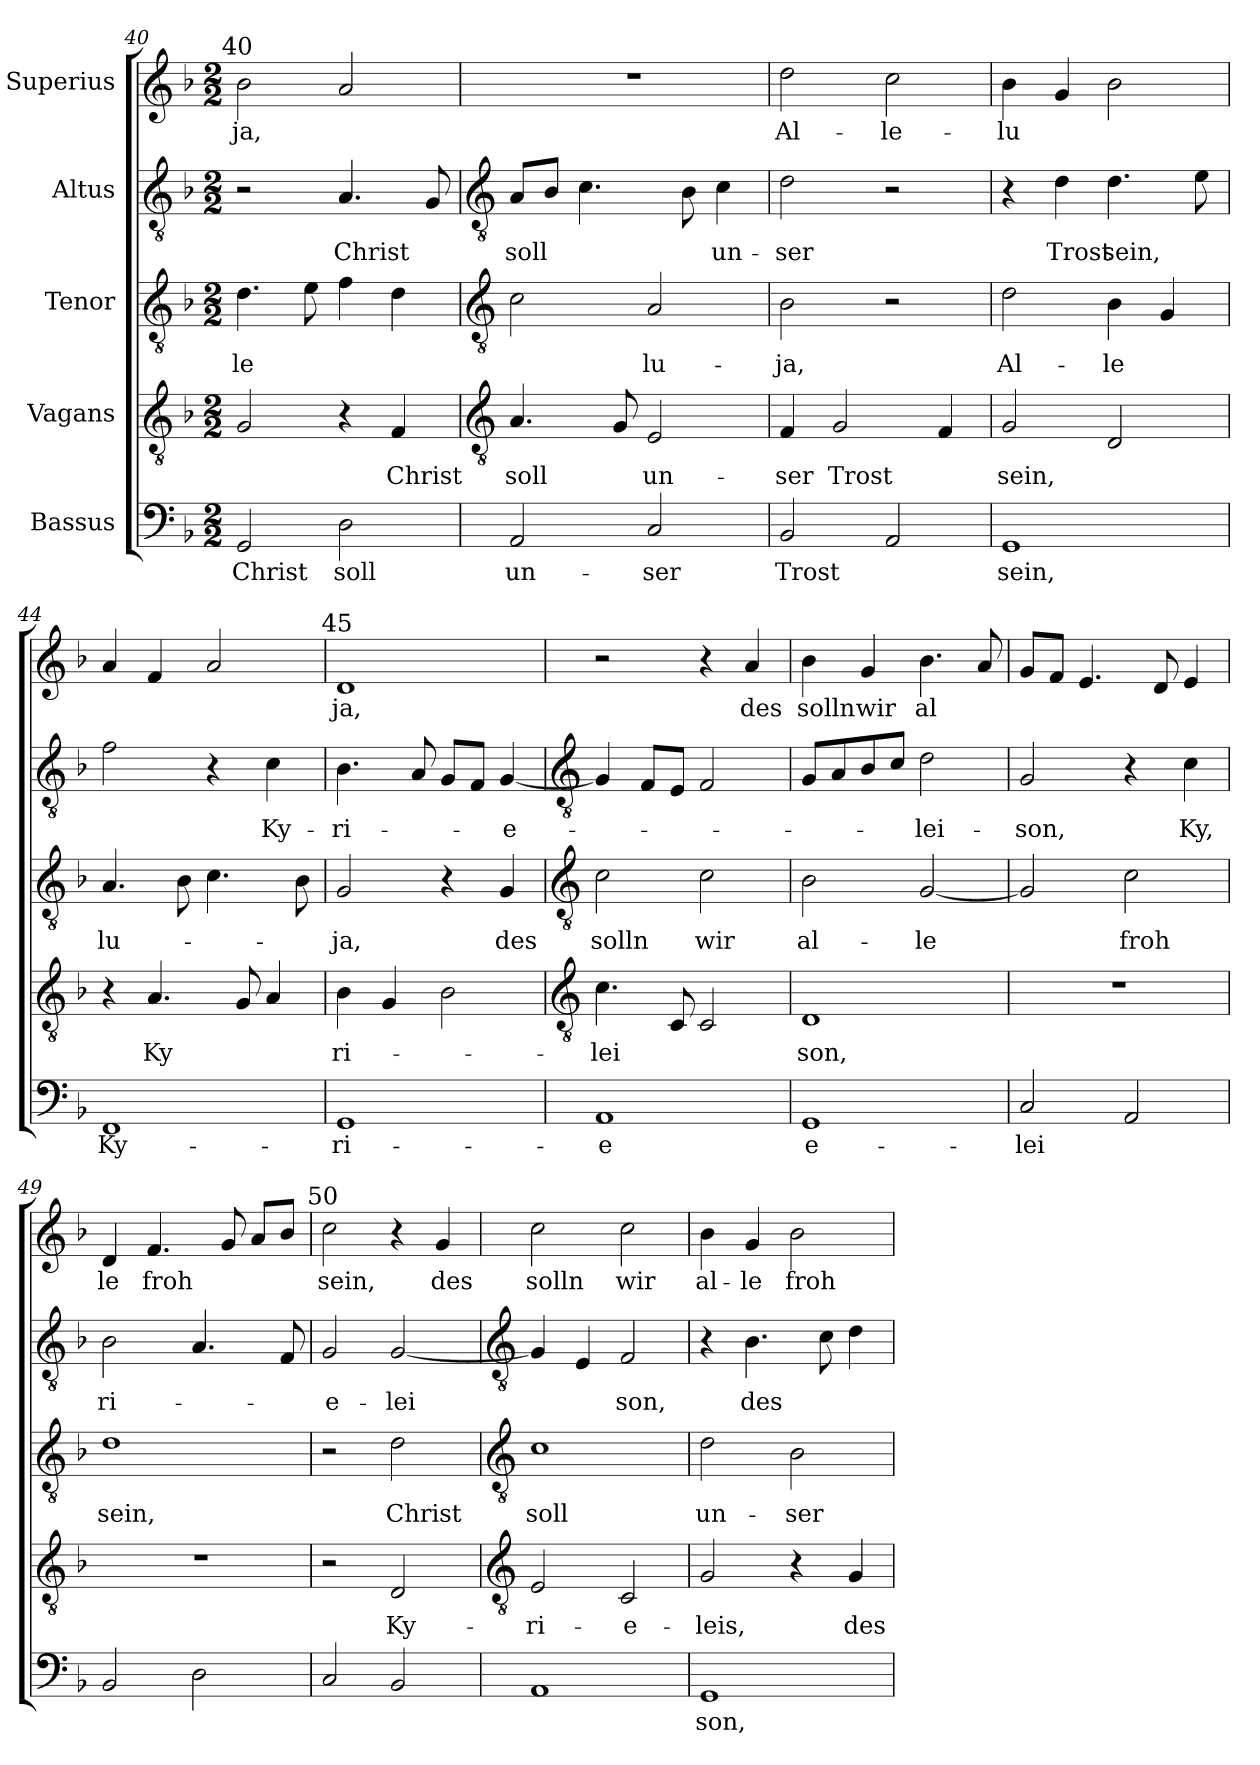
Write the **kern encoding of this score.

**kern	**text	**kern	**text	**kern	**text	**kern	**text	**kern	**text
*part5	*part5	*part4	*part4	*part3	*part3	*part2	*part2	*part1	*part1
*staff5	*staff5	*staff4	*staff4	*staff3	*staff3	*staff2	*staff2	*staff1	*staff1
*I"Bassus	*	*I"Vagans	*	*I"Tenor	*	*I"Altus	*	*I"Superius	*
*clefF4	*	*clefGv2	*	*clefGv2	*	*clefGv2	*	*clefG2	*
*k[b-]	*	*k[b-]	*	*k[b-]	*	*k[b-]	*	*k[b-]	*
*F:	*	*F:	*	*F:	*	*F:	*	*F:	*
*M2/2	*	*M2/2	*	*M2/2	*	*M2/2	*	*M2/2	*
=40	=40	=40	=40	=40	=40	=40	=40	=40	=40
!	!	!	!	!	!	!	!	!LO:TX:a:cj:t=40	!
!	!LO:LY:b	!	!	!	!LO:LY:b	!	!	!	!LO:LY:b
2GG	Christ	2G	.	4.d	-le	2r	.	2b-	-ja,
.	.	.	.	8e	.	.	.	.	.
!	!LO:LY:b	!	!	!	!	!	!LO:LY:b	!	!
2D	soll	4r	.	4f	.	4.A	Christ	2a	.
!	!	!	!LO:LY:b	!	!	!	!	!	!
.	.	4F	Christ	4d	.	.	.	.	.
.	.	.	.	.	.	8G	.	.	.
!!LO:LB:g=z
=41	=41	=41	=41	=41	=41	=41	=41	=41	=41
*	*	*clefGv2	*	*clefGv2	*	*clefGv2	*	*	*
!	!LO:LY:b	!	!LO:LY:b	!	!LO:LY:b	!	!LO:LY:b	!	!
2AA	un-	4.A	soll	2c	--	8AL	soll	1r	.
.	.	.	.	.	.	8B-J	.	.	.
.	.	.	.	.	.	4.c	.	.	.
.	.	8G	.	.	.	.	.	.	.
!	!LO:LY:b	!	!LO:LY:b	!	!LO:LY:b	!	!	!	!
2C	-ser	2E	un-	2A	-lu-	.	.	.	.
.	.	.	.	.	.	8B-	.	.	.
!	!	!	!	!	!	!	!LO:LY:b	!	!
.	.	.	.	.	.	4c	un-	.	.
=42	=42	=42	=42	=42	=42	=42	=42	=42	=42
!	!LO:LY:b	!	!LO:LY:b	!	!LO:LY:b	!	!LO:LY:b	!	!LO:LY:b
2BB-	Trost	4F	-ser	2B-	-ja,	2d	-ser	2dd	Al-
!	!	!	!LO:LY:b	!	!	!	!	!	!
.	.	2G	Trost	.	.	.	.	.	.
!	!	!	!	!	!	!	!	!	!LO:LY:b
2AA	.	.	.	2r	.	2r	.	2cc	-le-
.	.	4F	.	.	.	.	.	.	.
=43	=43	=43	=43	=43	=43	=43	=43	=43	=43
!	!LO:LY:b	!	!LO:LY:b	!	!LO:LY:b	!	!	!	!LO:LY:b
1GG	sein,	2G	sein,	2d	Al-	4r	.	4b-	-lu
!	!	!	!	!	!	!	!LO:LY:b	!	!
.	.	.	.	.	.	4d	Trost	4g	.
!	!	!	!	!	!LO:LY:b	!	!LO:LY:b	!	!
.	.	2D	.	4B-	-le	4.d	sein,	2b-	.
!	!	!	!	!	!LO:LY:b	!	!	!	!
.	.	.	.	4G	-	.	.	.	.
.	.	.	.	.	.	8e	.	.	.
=44	=44	=44	=44	=44	=44	=44	=44	=44	=44
!	!LO:LY:b	!	!	!	!LO:LY:b	!	!	!	!
1FF	Ky-	4r	.	4.A	lu-	2f	.	4a	.
!	!	!	!LO:LY:b	!	!	!	!	!	!LO:LY:b
.	.	4.A	Ky-	.	.	.	.	4f	-
.	.	.	.	8B-	.	.	.	.	.
.	.	.	.	4.c	.	4r	.	2a	.
.	.	8G	.	.	.	.	.	.	.
!	!	!	!LO:LY:b	!	!	!	!LO:LY:b	!	!
.	.	4A	--	.	.	4c	Ky-	.	.
.	.	.	.	8B-	.	.	.	.	.
=45	=45	=45	=45	=45	=45	=45	=45	=45	=45
!	!	!	!	!	!	!	!	!LO:TX:a:cj:t=45	!
!	!LO:LY:b	!	!LO:LY:b	!	!LO:LY:b	!	!LO:LY:b	!	!LO:LY:b
1GG	-ri-	4B-	ri-	2G	-ja,	4.B-	-ri-	1d	ja,
.	.	4G	.	.	.	.	.	.	.
.	.	.	.	.	.	8A	.	.	.
.	.	2B-	.	4r	.	8GL	.	.	.
.	.	.	.	.	.	8FJ	.	.	.
!	!	!	!	!	!LO:LY:b	!	!LO:LY:b	!	!
.	.	.	.	4G	des	[4G	-e-	.	.
!!LO:LB:g=z
=46	=46	=46	=46	=46	=46	=46	=46	=46	=46
*	*	*clefGv2	*	*clefGv2	*	*clefGv2	*	*	*
!	!LO:LY:b	!	!LO:LY:b	!	!LO:LY:b	!	!	!	!
1AA	-e	4.c	-lei	2c	solln	4G]	.	2r	.
.	.	.	.	.	.	8FL	.	.	.
!	!	!	!LO:LY:b	!	!	!	!	!	!
.	.	8C	-	.	.	8EJ	.	.	.
!	!	!	!	!	!LO:LY:b	!	!	!	!
.	.	2C	.	2c	wir	2F	.	4r	.
!	!	!	!	!	!	!	!	!	!LO:LY:b
.	.	.	.	.	.	.	.	4a	des
=47	=47	=47	=47	=47	=47	=47	=47	=47	=47
!	!LO:LY:b	!	!LO:LY:b	!	!LO:LY:b	!	!	!	!LO:LY:b
1GG	e-	1D	son,	2B-	al-	8GL	.	4b-	solln
.	.	.	.	.	.	8A	.	.	.
!	!	!	!	!	!	!	!	!	!LO:LY:b
.	.	.	.	.	.	8B-	.	4g	wir
.	.	.	.	.	.	8cJ	.	.	.
!	!	!	!	!	!LO:LY:b	!	!LO:LY:b	!	!LO:LY:b
.	.	.	.	[2G	-le	2d	-lei-	4.b-	al
.	.	.	.	.	.	.	.	8a	.
=48	=48	=48	=48	=48	=48	=48	=48	=48	=48
!	!LO:LY:b	!	!	!	!	!	!LO:LY:b	!	!
2C	-lei-	1r	.	2G]	.	2G	-son,	8gL	.
.	.	.	.	.	.	.	.	8fJ	.
.	.	.	.	.	.	.	.	4.e	.
!	!	!	!	!	!LO:LY:b	!	!	!	!
2AA	.	.	.	2c	froh	4r	.	.	.
.	.	.	.	.	.	.	.	8d	.
!	!	!	!	!	!	!	!LO:LY:b	!	!
.	.	.	.	.	.	4c	Ky,	4e	.
=49	=49	=49	=49	=49	=49	=49	=49	=49	=49
!	!	!	!	!	!LO:LY:b	!	!LO:LY:b	!	!LO:LY:b
2BB-	.	1r	.	1d	sein,	2B-	ri-	4d	le
!	!	!	!	!	!	!	!	!	!LO:LY:b
.	.	.	.	.	.	.	.	4.f	froh
2D	.	.	.	.	.	4.A	.	.	.
.	.	.	.	.	.	.	.	8g	.
.	.	.	.	.	.	.	.	8aL	.
.	.	.	.	.	.	8F	.	8b-J	.
=50	=50	=50	=50	=50	=50	=50	=50	=50	=50
!	!	!	!	!	!	!	!	!LO:TX:a:cj:t=50	!
!	!	!	!	!	!	!	!LO:LY:b	!	!LO:LY:b
2C	.	2r	.	2r	.	2G	-e-	2cc	sein,
!	!	!	!LO:LY:b	!	!LO:LY:b	!	!LO:LY:b	!	!
2BB-	.	2D	Ky-	2d	Christ	[2G	-lei-	4r	.
!	!	!	!	!	!	!	!	!	!LO:LY:b
.	.	.	.	.	.	.	.	4g	des
!!LO:LB:g=z
=51	=51	=51	=51	=51	=51	=51	=51	=51	=51
*	*	*clefGv2	*	*clefGv2	*	*clefGv2	*	*	*
!	!LO:LY:b	!	!LO:LY:b	!	!LO:LY:b	!	!LO:LY:b	!	!LO:LY:b
1AA	---	2E	-ri-	1c	soll	4G]	--	2cc	solln
.	.	.	.	.	.	4E	.	.	.
!	!	!	!LO:LY:b	!	!	!	!LO:LY:b	!	!LO:LY:b
.	.	2C	-e-	.	.	2F	son,	2cc	wir
=52	=52	=52	=52	=52	=52	=52	=52	=52	=52
!	!LO:LY:b	!	!LO:LY:b	!	!LO:LY:b	!	!	!	!LO:LY:b
1GG	-son,	2G	-leis,	2d	un-	4r	.	4b-	al-
!	!	!	!	!	!	!	!LO:LY:b	!	!LO:LY:b
.	.	.	.	.	.	4.B-	des	4g	-le
!	!	!	!	!	!LO:LY:b	!	!	!	!LO:LY:b
.	.	4r	.	2B-	-ser	.	.	2b-	froh
.	.	.	.	.	.	8c	.	.	.
!	!	!	!LO:LY:b	!	!	!	!	!	!
.	.	4G	des	.	.	4d	.	.	.
=	=	=	=	=	=	=	=	=	=
*-	*-	*-	*-	*-	*-	*-	*-	*-	*-
